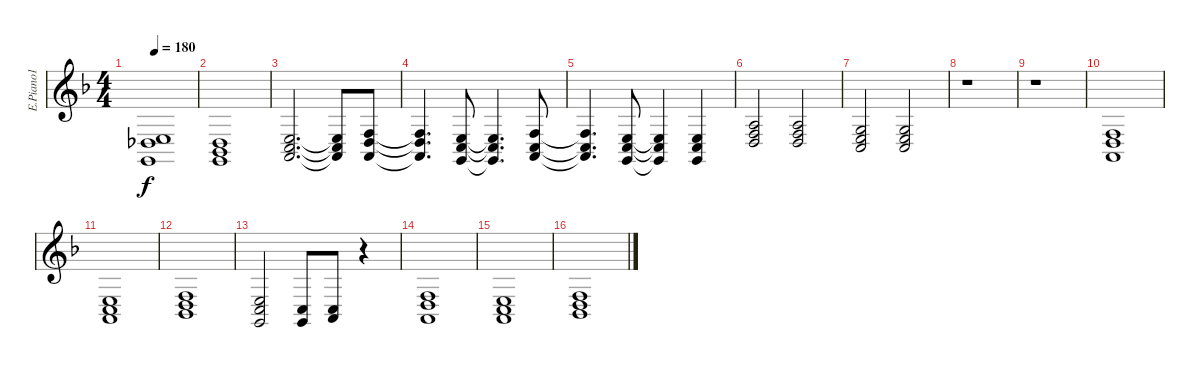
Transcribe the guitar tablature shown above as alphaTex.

\track ("E.Piano1" "E.Piano1") {instrument electricgrandpiano}
\staff {score}
\tuning (D4 A3 F3 C3 G2 C2) {hide}
\ts (4 4)
\tempo 180
\clef g2
\ks f
(4.4{t} 6.5{t} 7.6{t}).1{dy f} |
(2.4 3.5 7.6).1 |
(0.4 2.5 16.6).2{d} (0.4{t} 2.5{t} 16.6{t}).8 (0.3 2.4 2.5).8 |
(0.3{t} 2.4{t} 2.5{t}).4{d} (0.4 0.5 16.6).8 (0.4{t} 0.5{t} 16.6{t}).4{d} (0.3 0.4 2.5).8 |
(0.3{t} 0.4{t} 2.5{t}).4{d} (4.4 5.5 7.6).8 (4.4{t} 5.5{t} 7.6{t}).4 (0.4 0.5 16.6).4 |
(0.2 0.3 2.4).2 (0.2 0.3 2.4).2 |
(2.3 4.4 5.5).2 (2.3 0.4 9.5).2 |
r.1 |
r.1 |
(0.3 2.4 2.5).1 |
(0.4 2.5 16.6).1 |
(0.3 2.4 3.5).1 |
(4.4 5.5 7.6).2 (0.4 0.5).8 (0.4 2.5).8 r.4 |
(0.3 2.4 2.5).1 |
(0.4 2.5 16.6).1 |
(0.3 2.4 3.5).1
